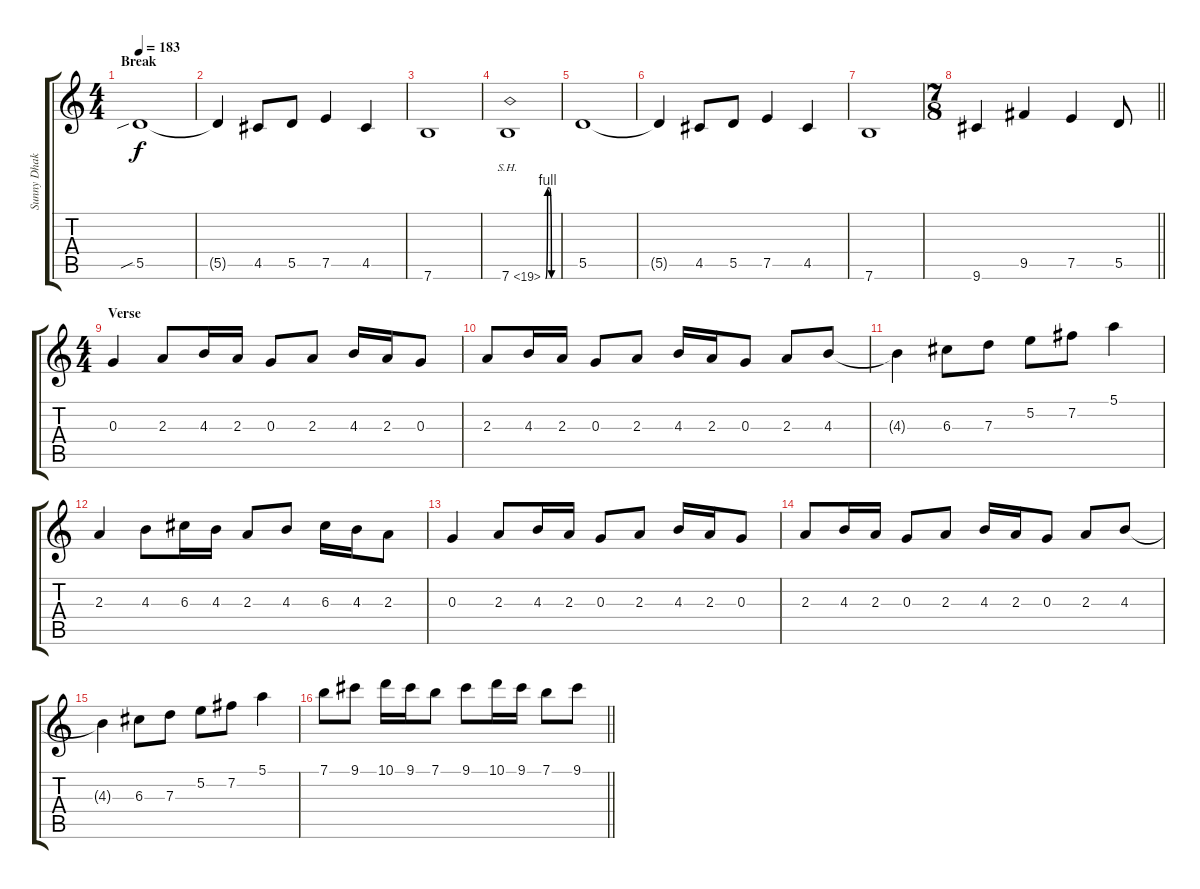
\track ("Sunny Dhak" "Sunny Dhak") {instrument distortionguitar}
\staff {score tabs}
\tuning (E4 B3 G3 D3 A2 E2) {hide}
\ts (4 4)
\section ("" "Break")
\tempo 183
\clef g2
\ks c
5.5{sib}.1{dy f} |
5.5{t}.4 4.5.8 5.5.8 7.5.4 4.5.4 |
7.6.1 |
7.6{be (custom 0 0 10 4 20 4 30 0 60 0) sh 12}.1 |
5.5.1 |
5.5{t}.4 4.5.8 5.5.8 7.5.4 4.5.4 |
7.6.1 |
\ts (7 8)
\barLineRight lightlight
9.6.4 9.5.4 7.5.4 5.5.8 |
\ts (4 4)
\section ("" "Verse")
0.3.4 2.3.8 4.3.16 2.3.16 0.3.8 2.3.8 4.3.16 2.3.16 0.3.8 |
2.3.8 4.3.16 2.3.16 0.3.8 2.3.8 4.3.16 2.3.16 0.3.8 2.3.8 4.3.8 |
4.3{t}.4 6.3.8 7.3.8 5.2.8 7.2.8 5.1.4 |
2.3.4 4.3.8 6.3.16 4.3.16 2.3.8 4.3.8 6.3.16 4.3.16 2.3.8 |
0.3.4 2.3.8 4.3.16 2.3.16 0.3.8 2.3.8 4.3.16 2.3.16 0.3.8 |
2.3.8 4.3.16 2.3.16 0.3.8 2.3.8 4.3.16 2.3.16 0.3.8 2.3.8 4.3.8 |
4.3{t}.4 6.3.8 7.3.8 5.2.8 7.2.8 5.1.4 |
\barLineRight lightlight
7.1.8 9.1.8 10.1.16 9.1.16 7.1.8 9.1.8 10.1.16 9.1.16 7.1.8 9.1.8
